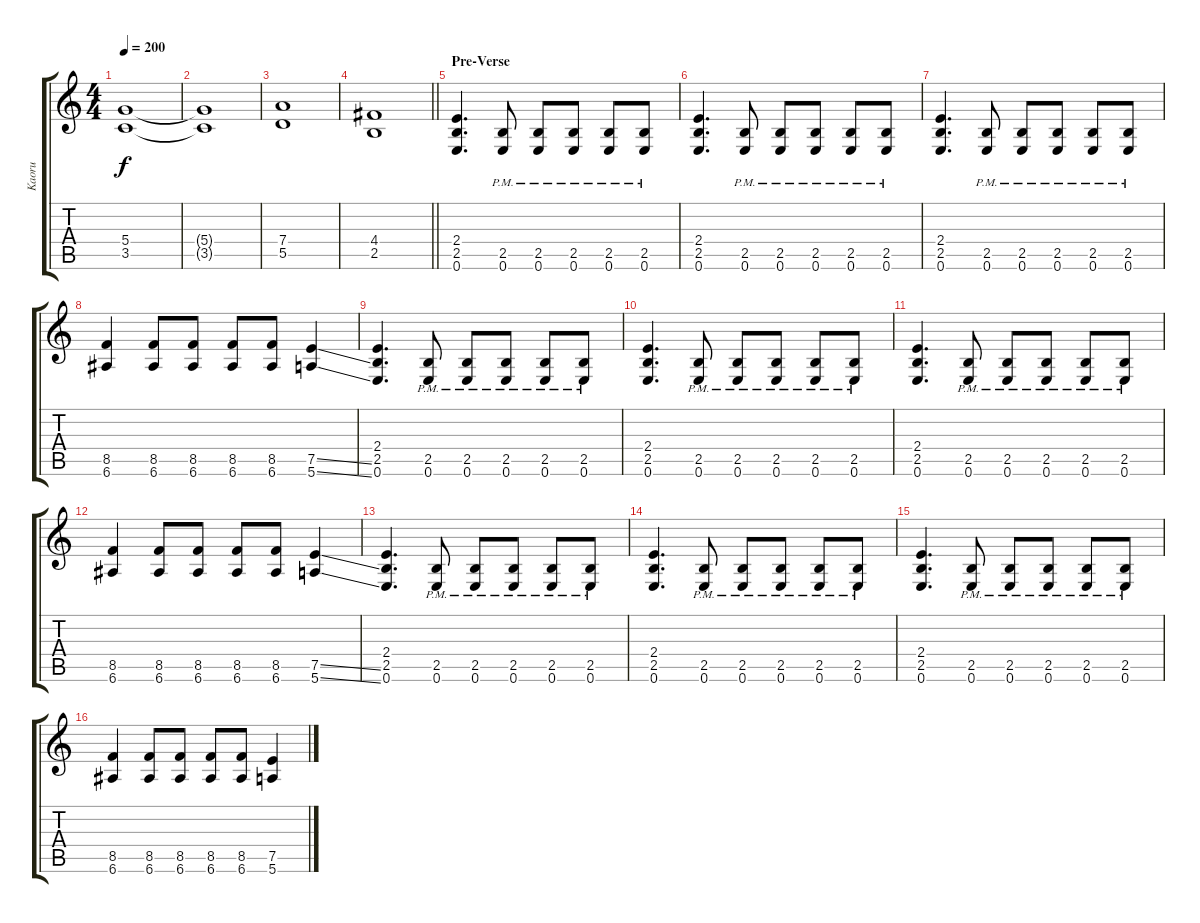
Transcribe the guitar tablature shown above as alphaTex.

\track ("Kaoru" "Kaoru") {instrument distortionguitar}
\staff {score tabs}
\tuning (E4 B3 G3 D3 A2 E2) {hide}
\ts (4 4)
\tempo 200
\clef g2
\ks c
(5.4 3.5).1{dy f} |
(5.4{t} 3.5{t}).1 |
(7.4 5.5).1 |
\barLineRight lightlight
(4.4 2.5).1 |
\section ("" "Pre-Verse")
(2.4 2.5 0.6).4{d} (2.5{pm} 0.6{pm}).8 (2.5{pm} 0.6{pm}).8 (2.5{pm} 0.6{pm}).8 (2.5{pm} 0.6{pm}).8 (2.5{pm} 0.6{pm}).8 |
(2.4 2.5 0.6).4{d} (2.5{pm} 0.6{pm}).8 (2.5{pm} 0.6{pm}).8 (2.5{pm} 0.6{pm}).8 (2.5{pm} 0.6{pm}).8 (2.5{pm} 0.6{pm}).8 |
(2.4 2.5 0.6).4{d} (2.5{pm} 0.6{pm}).8 (2.5{pm} 0.6{pm}).8 (2.5{pm} 0.6{pm}).8 (2.5{pm} 0.6{pm}).8 (2.5{pm} 0.6{pm}).8 |
(8.5 6.6).4 (8.5 6.6).8 (8.5 6.6).8 (8.5 6.6).8 (8.5 6.6).8 (7.5{ss} 5.6{ss}).4 |
(2.4 2.5 0.6).4{d} (2.5{pm} 0.6{pm}).8 (2.5{pm} 0.6{pm}).8 (2.5{pm} 0.6{pm}).8 (2.5{pm} 0.6{pm}).8 (2.5{pm} 0.6{pm}).8 |
(2.4 2.5 0.6).4{d} (2.5{pm} 0.6{pm}).8 (2.5{pm} 0.6{pm}).8 (2.5{pm} 0.6{pm}).8 (2.5{pm} 0.6{pm}).8 (2.5{pm} 0.6{pm}).8 |
(2.4 2.5 0.6).4{d} (2.5{pm} 0.6{pm}).8 (2.5{pm} 0.6{pm}).8 (2.5{pm} 0.6{pm}).8 (2.5{pm} 0.6{pm}).8 (2.5{pm} 0.6{pm}).8 |
(8.5 6.6).4 (8.5 6.6).8 (8.5 6.6).8 (8.5 6.6).8 (8.5 6.6).8 (7.5{ss} 5.6{ss}).4 |
(2.4 2.5 0.6).4{d} (2.5{pm} 0.6{pm}).8 (2.5{pm} 0.6{pm}).8 (2.5{pm} 0.6{pm}).8 (2.5{pm} 0.6{pm}).8 (2.5{pm} 0.6{pm}).8 |
(2.4 2.5 0.6).4{d} (2.5{pm} 0.6{pm}).8 (2.5{pm} 0.6{pm}).8 (2.5{pm} 0.6{pm}).8 (2.5{pm} 0.6{pm}).8 (2.5{pm} 0.6{pm}).8 |
(2.4 2.5 0.6).4{d} (2.5{pm} 0.6{pm}).8 (2.5{pm} 0.6{pm}).8 (2.5{pm} 0.6{pm}).8 (2.5{pm} 0.6{pm}).8 (2.5{pm} 0.6{pm}).8 |
(8.5 6.6).4 (8.5 6.6).8 (8.5 6.6).8 (8.5 6.6).8 (8.5 6.6).8 (7.5{ss} 5.6{ss}).4
